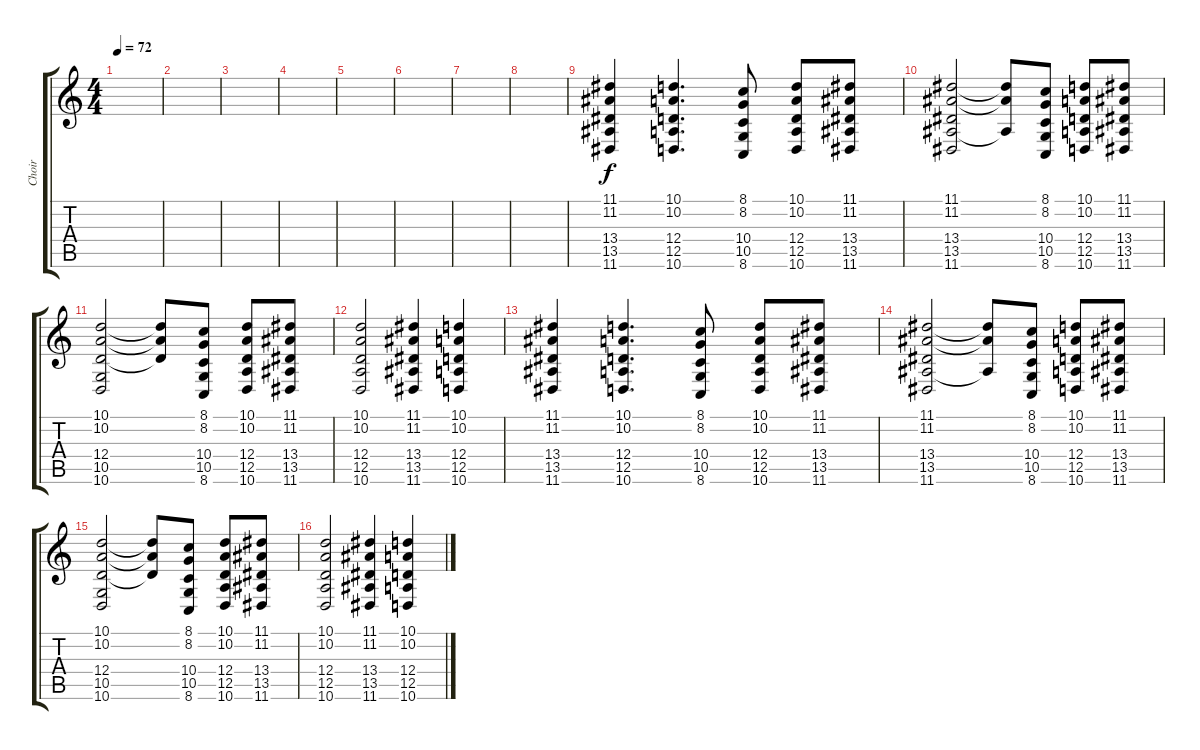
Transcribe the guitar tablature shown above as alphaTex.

\track ("Choir" "Choir") {instrument pad4choir}
\staff {score tabs}
\tuning (E4 B3 G3 D3 A2 E2) {hide}
\ts (4 4)
\tempo 72
\clef g2
\ks c
|
|
|
|
|
|
|
|
(11.1 11.2 13.4 13.5 11.6).4{volume 11 instrument pad4choir} (10.1 10.2 12.4 12.5 10.6).4{d} (8.1 8.2 10.4 10.5 8.6).8 (10.1 10.2 12.4 12.5 10.6).8 (11.1 11.2 13.4 13.5 11.6).8 |
(11.1 11.2 13.4 13.5 11.6).2 (11.1{t} 11.2{t} 13.5{t}).8 (8.1 8.2 10.4 10.5 8.6).8 (10.1 10.2 12.4 12.5 10.6).8 (11.1 11.2 13.4 13.5 11.6).8 |
(10.1 10.2 12.4 10.5 10.6).2 (10.1{t} 10.2{t} 12.4{t}).8 (8.1 8.2 10.4 10.5 8.6).8 (10.1 10.2 12.4 12.5 10.6).8 (11.1 11.2 13.4 13.5 11.6).8 |
(10.1 10.2 12.4 12.5 10.6).2 (11.1 11.2 13.4 13.5 11.6).4 (10.1 10.2 12.4 12.5 10.6).4 |
(11.1 11.2 13.4 13.5 11.6).4{volume 11 instrument pad4choir} (10.1 10.2 12.4 12.5 10.6).4{d} (8.1 8.2 10.4 10.5 8.6).8 (10.1 10.2 12.4 12.5 10.6).8 (11.1 11.2 13.4 13.5 11.6).8 |
(11.1 11.2 13.4 13.5 11.6).2 (11.1{t} 11.2{t} 13.5{t}).8 (8.1 8.2 10.4 10.5 8.6).8 (10.1 10.2 12.4 12.5 10.6).8 (11.1 11.2 13.4 13.5 11.6).8 |
(10.1 10.2 12.4 10.5 10.6).2 (10.1{t} 10.2{t} 12.4{t}).8 (8.1 8.2 10.4 10.5 8.6).8 (10.1 10.2 12.4 12.5 10.6).8 (11.1 11.2 13.4 13.5 11.6).8 |
(10.1 10.2 12.4 12.5 10.6).2 (11.1 11.2 13.4 13.5 11.6).4 (10.1 10.2 12.4 12.5 10.6).4
